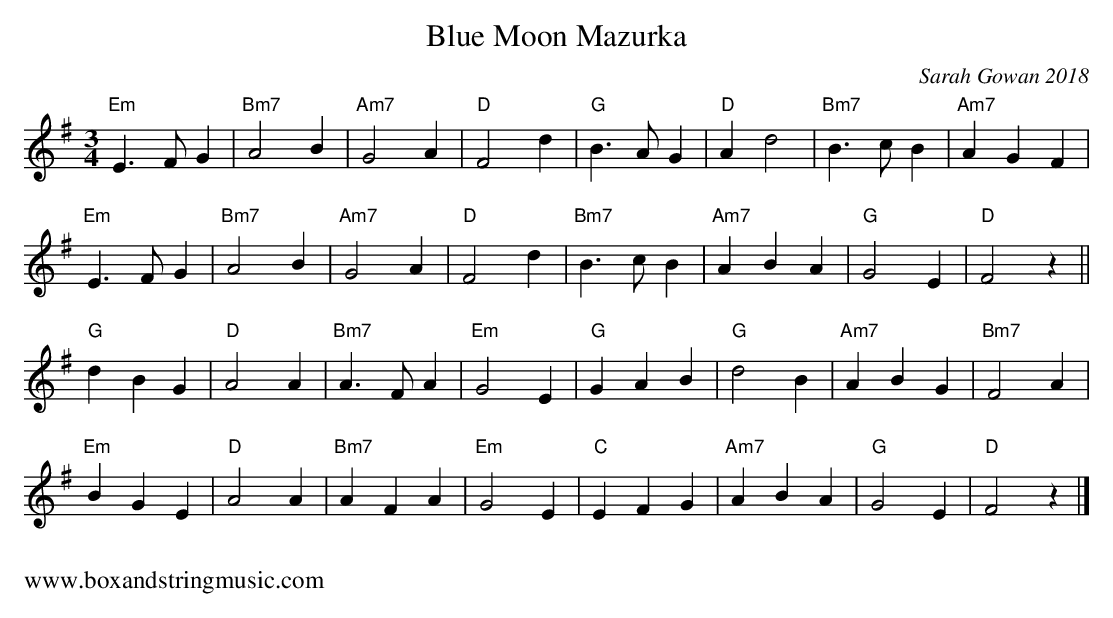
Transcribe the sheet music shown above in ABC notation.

X:1
T:Blue Moon Mazurka
C:Sarah Gowan 2018
M:3/4
L:1/4
K:Em
"Em"E>FG|"Bm7"A2B|"Am7"G2A|"D"F2d|"G"B>AG|"D"Ad2|"Bm7"B>cB|"Am7"AGF|
"Em"E>FG|"Bm7"A2B|"Am7"G2A|"D"F2d|"Bm7"B>cB|"Am7"ABA|"G"G2E|"D"F2z||
"G"dBG|"D"A2A|"Bm7"A>FA|"Em"G2E|"G"GAB|"G"d2B|"Am7"ABG|"Bm7"F2A|
"Em"BGE|"D"A2A|"Bm7"AFA|"Em"G2E|"C"EFG|"Am7"ABA|"G"G2E|"D"F2z|]
